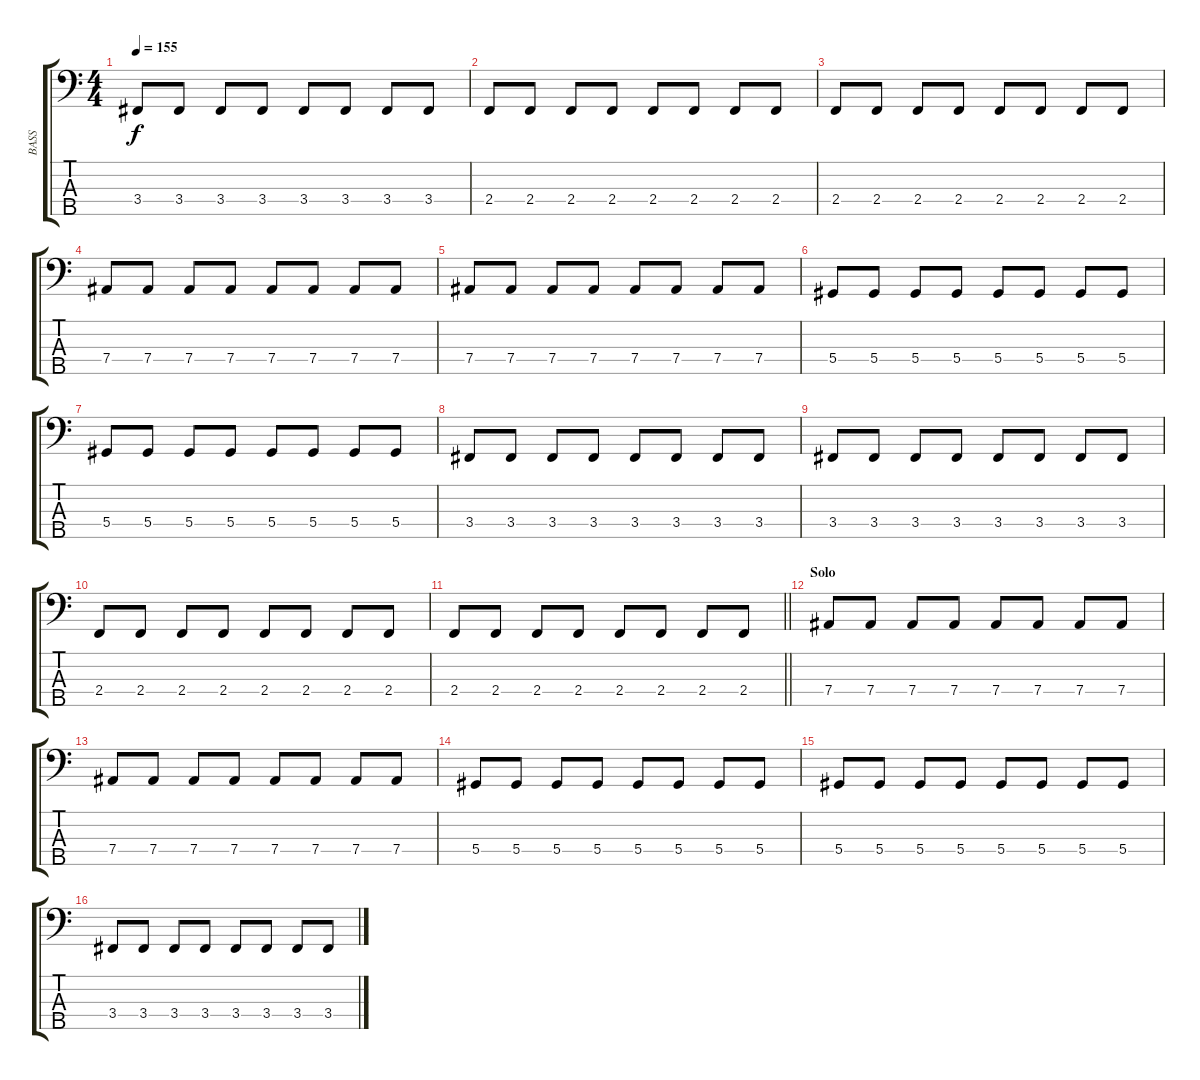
\track ("BASS" "BASS") {instrument electricbassfinger}
\staff {score tabs}
\tuning (Gb2 Db2 Ab1 Eb1 Bb0) {hide}
\ts (4 4)
\tempo 155
\clef f4
\ks c
3.4.8{dy f} 3.4.8 3.4.8 3.4.8 3.4.8 3.4.8 3.4.8 3.4.8 |
2.4.8 2.4.8 2.4.8 2.4.8 2.4.8 2.4.8 2.4.8 2.4.8 |
2.4.8 2.4.8 2.4.8 2.4.8 2.4.8 2.4.8 2.4.8 2.4.8 |
7.4.8 7.4.8 7.4.8 7.4.8 7.4.8 7.4.8 7.4.8 7.4.8 |
7.4.8 7.4.8 7.4.8 7.4.8 7.4.8 7.4.8 7.4.8 7.4.8 |
5.4.8 5.4.8 5.4.8 5.4.8 5.4.8 5.4.8 5.4.8 5.4.8 |
5.4.8 5.4.8 5.4.8 5.4.8 5.4.8 5.4.8 5.4.8 5.4.8 |
3.4.8 3.4.8 3.4.8 3.4.8 3.4.8 3.4.8 3.4.8 3.4.8 |
3.4.8 3.4.8 3.4.8 3.4.8 3.4.8 3.4.8 3.4.8 3.4.8 |
2.4.8 2.4.8 2.4.8 2.4.8 2.4.8 2.4.8 2.4.8 2.4.8 |
\barLineRight lightlight
2.4.8 2.4.8 2.4.8 2.4.8 2.4.8 2.4.8 2.4.8 2.4.8 |
\section ("" "Solo")
7.4.8 7.4.8 7.4.8 7.4.8 7.4.8 7.4.8 7.4.8 7.4.8 |
7.4.8 7.4.8 7.4.8 7.4.8 7.4.8 7.4.8 7.4.8 7.4.8 |
5.4.8 5.4.8 5.4.8 5.4.8 5.4.8 5.4.8 5.4.8 5.4.8 |
5.4.8 5.4.8 5.4.8 5.4.8 5.4.8 5.4.8 5.4.8 5.4.8 |
3.4.8 3.4.8 3.4.8 3.4.8 3.4.8 3.4.8 3.4.8 3.4.8
